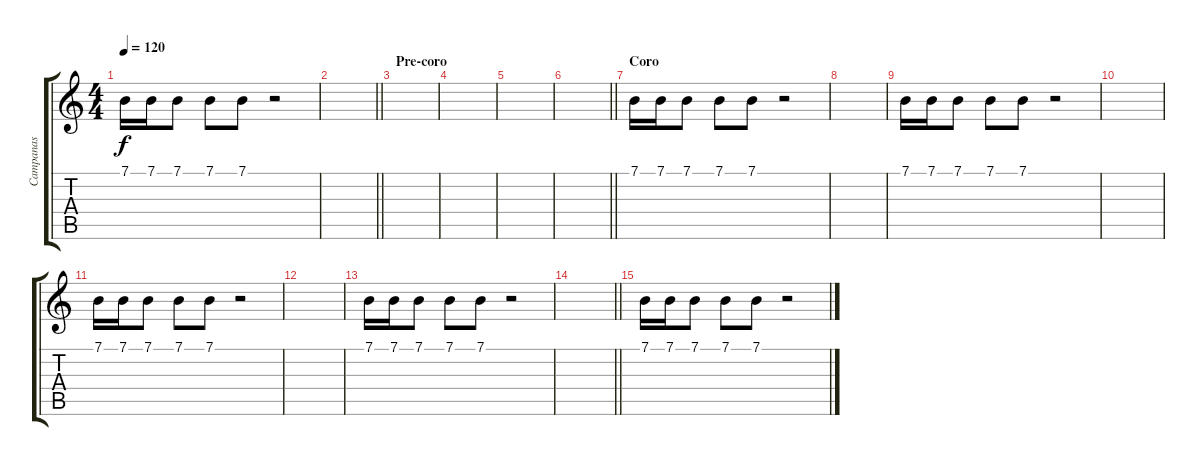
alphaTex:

\track ("Campanas" "Campanas") {instrument xylophone}
\staff {score tabs}
\tuning (E4 B3 G3 D3 A2 E2) {hide}
\ts (4 4)
\tempo 120
\clef g2
\ks c
7.1.16{dy f} 7.1.16 7.1.8 7.1.8 7.1.8 r.2 |
\barLineRight lightlight
|
\section ("" "Pre-coro")
|
|
|
\barLineRight lightlight
|
\section ("" "Coro")
7.1.16 7.1.16 7.1.8 7.1.8 7.1.8 r.2 |
|
7.1.16 7.1.16 7.1.8 7.1.8 7.1.8 r.2 |
|
7.1.16 7.1.16 7.1.8 7.1.8 7.1.8 r.2 |
|
7.1.16 7.1.16 7.1.8 7.1.8 7.1.8 r.2 |
\barLineRight lightlight
|
7.1.16 7.1.16 7.1.8 7.1.8 7.1.8 r.2
